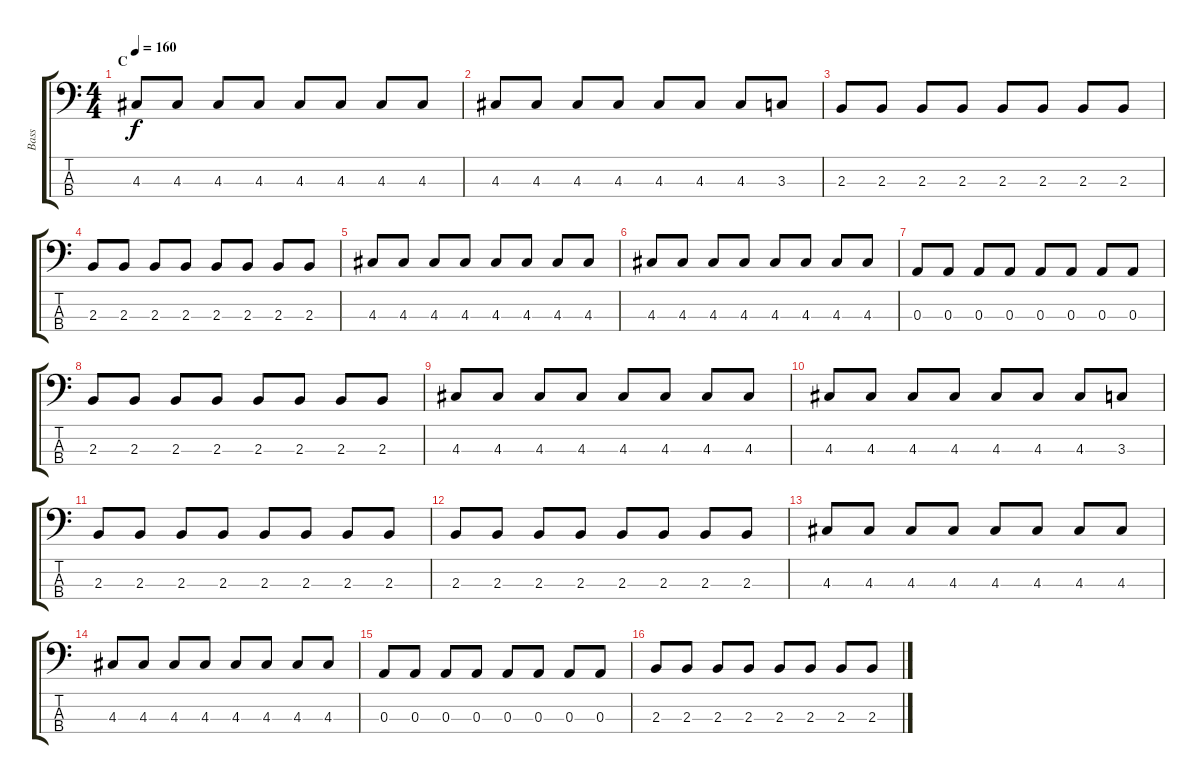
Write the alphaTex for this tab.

\track ("Bass" "Bass") {instrument electricbasspick}
\staff {score tabs}
\tuning (G2 D2 A1 E1) {hide}
\ts (4 4)
\section ("" "C")
\tempo 160
\clef f4
\ks c
4.3.8{dy f} 4.3.8 4.3.8 4.3.8 4.3.8 4.3.8 4.3.8 4.3.8 |
4.3.8 4.3.8 4.3.8 4.3.8 4.3.8 4.3.8 4.3.8 3.3.8 |
2.3.8 2.3.8 2.3.8 2.3.8 2.3.8 2.3.8 2.3.8 2.3.8 |
2.3.8 2.3.8 2.3.8 2.3.8 2.3.8 2.3.8 2.3.8 2.3.8 |
4.3.8 4.3.8 4.3.8 4.3.8 4.3.8 4.3.8 4.3.8 4.3.8 |
4.3.8 4.3.8 4.3.8 4.3.8 4.3.8 4.3.8 4.3.8 4.3.8 |
0.3.8 0.3.8 0.3.8 0.3.8 0.3.8 0.3.8 0.3.8 0.3.8 |
2.3.8 2.3.8 2.3.8 2.3.8 2.3.8 2.3.8 2.3.8 2.3.8 |
4.3.8 4.3.8 4.3.8 4.3.8 4.3.8 4.3.8 4.3.8 4.3.8 |
4.3.8 4.3.8 4.3.8 4.3.8 4.3.8 4.3.8 4.3.8 3.3.8 |
2.3.8 2.3.8 2.3.8 2.3.8 2.3.8 2.3.8 2.3.8 2.3.8 |
2.3.8 2.3.8 2.3.8 2.3.8 2.3.8 2.3.8 2.3.8 2.3.8 |
4.3.8 4.3.8 4.3.8 4.3.8 4.3.8 4.3.8 4.3.8 4.3.8 |
4.3.8 4.3.8 4.3.8 4.3.8 4.3.8 4.3.8 4.3.8 4.3.8 |
0.3.8 0.3.8 0.3.8 0.3.8 0.3.8 0.3.8 0.3.8 0.3.8 |
2.3.8 2.3.8 2.3.8 2.3.8 2.3.8 2.3.8 2.3.8 2.3.8
